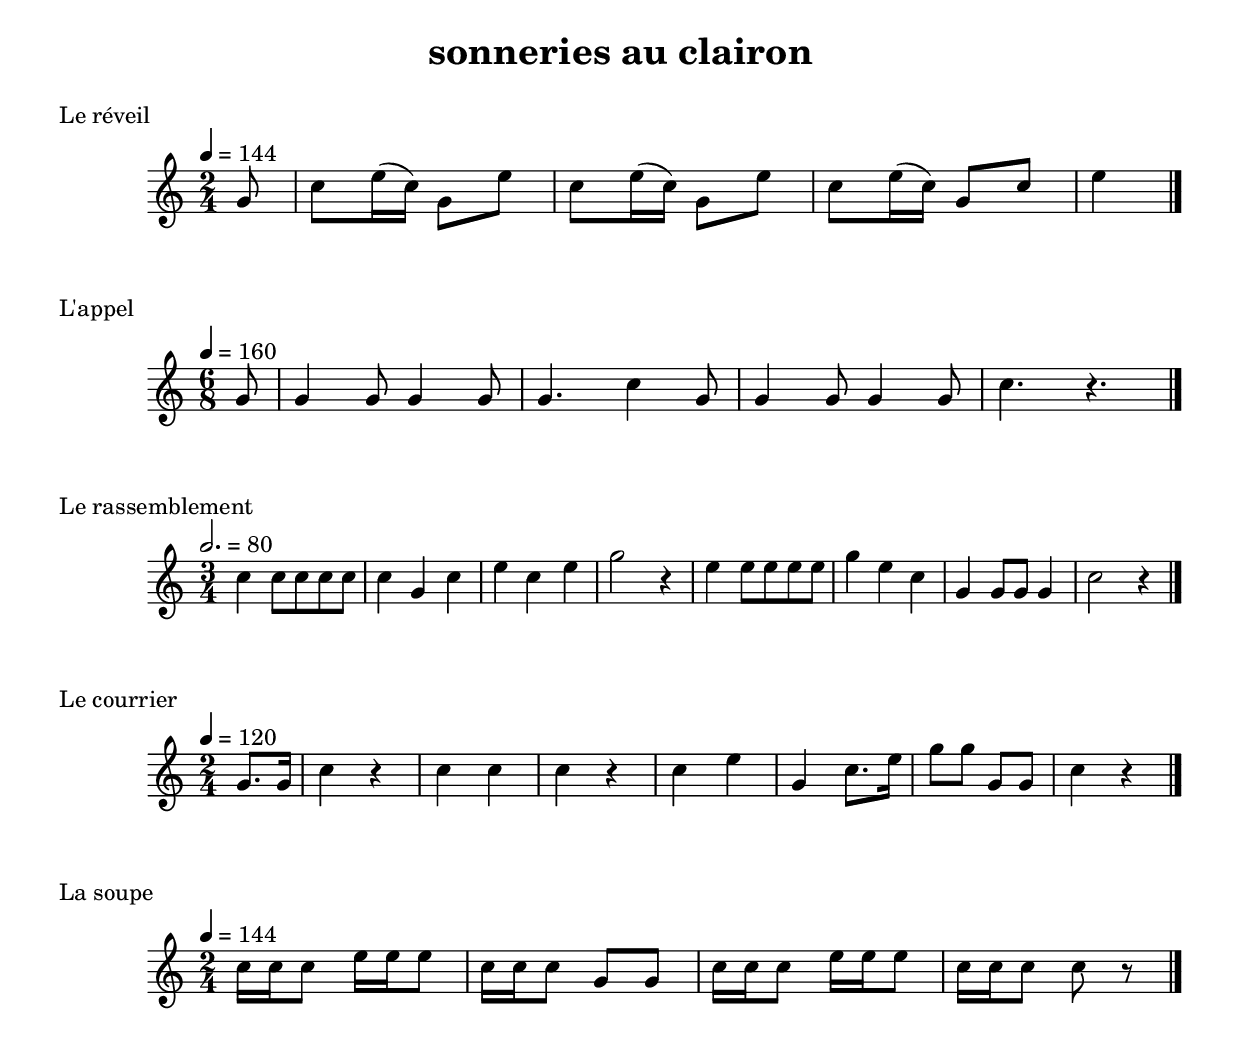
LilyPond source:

\version "2.10.33"
%#(set-global-staff-size 16)
\include "italiano.ly"
\header {
  title = "sonneries au clairon"

}

\layout {
  ragged-right = ##f % pour prendre toute la place horizontale

\context {
         \Score
         \remove "Bar_number_engraver"
       }
}
\markup "  "
\markup "  "
\markup "  "
\markup "  "
\markup "Le réveil"
\score {
\relative do'' {

\key do \major
\tempo 4 = 144
\time 2/4
\partial 8 sol8 do mi16 (do) sol8 mi' do mi16 (do) sol8 mi' do mi16 (do) sol8 do mi4 \bar "|."
}
}



\markup "L'appel"
\score {
\relative do'' {

\key do \major
\tempo 4 = 160
\time 6/8
\partial 8 sol8 sol4 sol8 sol4 sol8 sol4. do4 sol8 sol4 sol8 sol4 sol8 do4. r \bar "|."
}
}


\markup "Le rassemblement"



\score {
\relative do'' {

\key do \major
\tempo 2. = 80
\time 3/4
do4 do8 do do do do4 sol do mi do mi sol2 r4  mi mi8 mi mi mi sol4 mi do sol sol8 sol sol4 do2 r4 \bar "|."
}
}


\markup "Le courrier"



\score {
\relative do'' {

\key do \major
\tempo 4 = 120
\time 2/4
\partial 4 sol8. sol16 do4 r do do do r do mi sol, do8. mi16 sol8 sol sol, sol do4 r \bar "|."
}
}

\markup "La soupe"



\score {
\relative do'' {

\key do \major
\tempo 4 = 144
\time 2/4
do16 do do8 mi16 mi mi8 do16 do do8 sol sol do16 do do8 mi16 mi mi8 do16 do do8 do r \bar "|."
}
}
